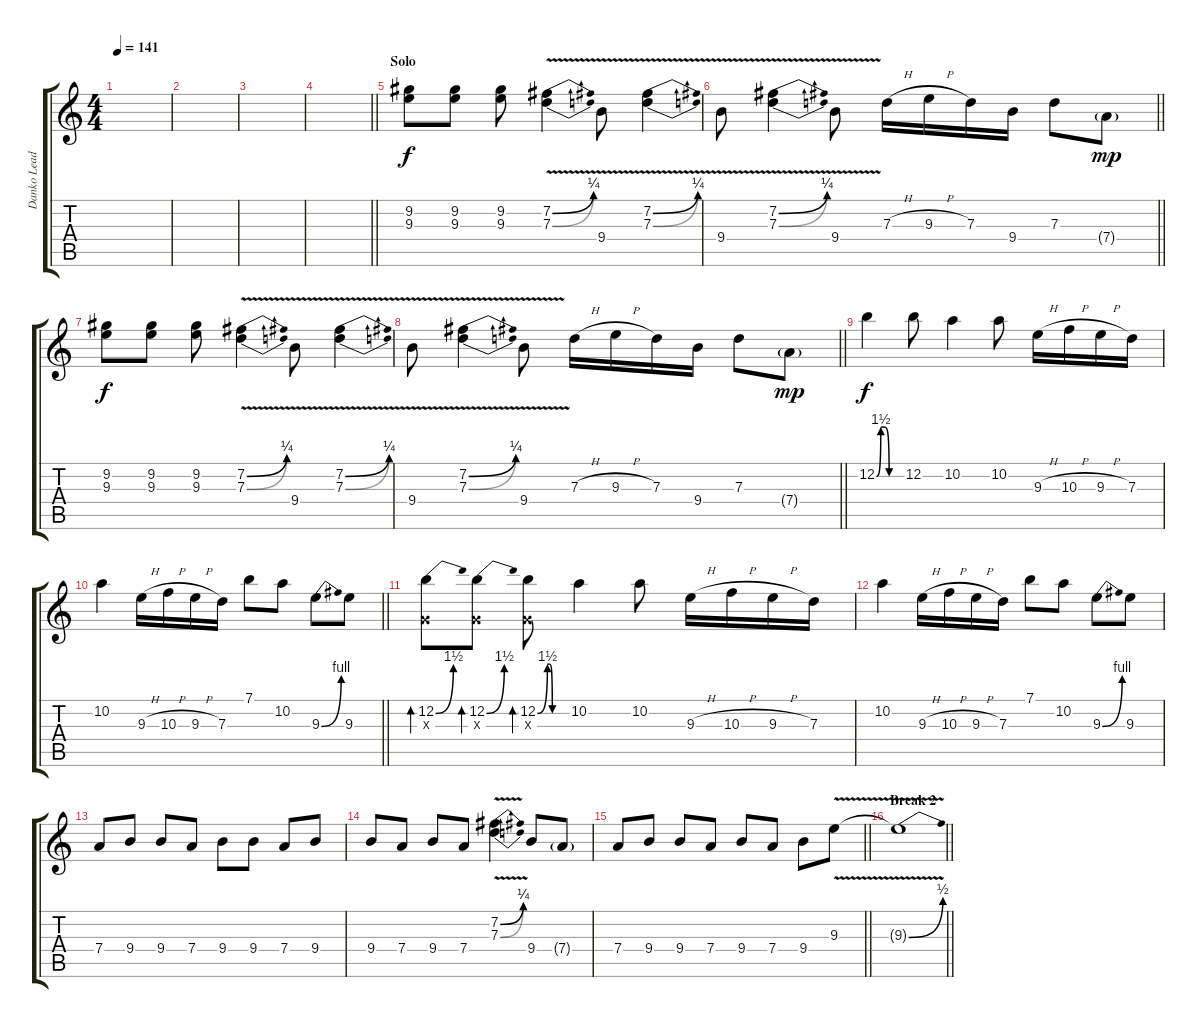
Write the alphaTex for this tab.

\track ("Danko Leadguitar" "Danko Lead") {instrument overdrivenguitar}
\staff {score tabs}
\tuning (E4 B3 G3 D3 A2 E2) {hide}
\ts (4 4)
\tempo 141
\clef g2
\ks c
|
|
|
\barLineRight lightlight
|
\section ("" "Solo")
(9.2 9.3).8 (9.2 9.3).8 (9.2 9.3).8 (7.2{be (bend 0 0 60 1) v} 7.3{be (bend 0 0 60 1) v}).4 9.4{v}.8 (7.2{be (bend 0 0 60 1) v} 7.3{be (bend 0 0 60 1) v}).4 |
\barLineRight lightlight
9.4{v}.8 (7.2{be (bend 0 0 60 1) v} 7.3{be (bend 0 0 60 1) v}).4 9.4{v}.8 7.3{h}.16 9.3{h}.16 7.3.16 9.4.16 7.3.8 7.4{g}.8{dy mp} |
(9.2 9.3).8{dy f} (9.2 9.3).8 (9.2 9.3).8 (7.2{be (bend 0 0 60 1) v} 7.3{be (bend 0 0 60 1) v}).4 9.4{v}.8 (7.2{be (bend 0 0 60 1) v} 7.3{be (bend 0 0 60 1) v}).4 |
\barLineRight lightlight
9.4{v}.8 (7.2{be (bend 0 0 60 1) v} 7.3{be (bend 0 0 60 1) v}).4 9.4{v}.8 7.3{h}.16 9.3{h}.16 7.3.16 9.4.16 7.3.8 7.4{g}.8{dy mp} |
12.2{be (custom 0 0 10 6 20 6 30 0 60 0)}.4{dy f} 12.2.8 10.2.4 10.2.8 9.3{h}.16 10.3{h}.16 9.3{h}.16 7.3.16 |
\barLineRight lightlight
10.2.4 9.3{h}.16 10.3{h}.16 9.3{h}.16 7.3.16 7.1.8 10.2.8 9.3{be (bend 0 0 60 4)}.8 9.3.8 |
(12.2{be (bend 0 0 60 6)} 0.3{x}).8{bd 60} (12.2{be (bend 0 0 60 6)} 0.3{x}).8{bd 60} (12.2{be (custom 0 0 20 6 25 6 30 0 60 0)} 0.3{x}).8{bd 60} 10.2.4 10.2.8 9.3{h}.16 10.3{h}.16 9.3{h}.16 7.3.16 |
10.2.4 9.3{h}.16 10.3{h}.16 9.3{h}.16 7.3.16 7.1.8 10.2.8 9.3{be (bend 0 0 60 4)}.8 9.3.8 |
7.4.8{volume 7} 9.4.8 9.4.8 7.4.8 9.4.8 9.4.8 7.4.8 9.4.8 |
9.4.8 7.4.8 9.4.8 7.4.8 (7.2{be (bend 0 0 60 1) v} 7.3{be (bend 0 0 60 1) v}).4 9.4.8 7.4{g}.8 |
\barLineRight lightlight
7.4.8{volume 7} 9.4.8 9.4.8 7.4.8 9.4.8 7.4.8 9.4.8 9.3{v}.8 |
\section ("" "Break 2")
\barLineRight lightlight
9.3{be (bend 0 0 60 2) t}.1
